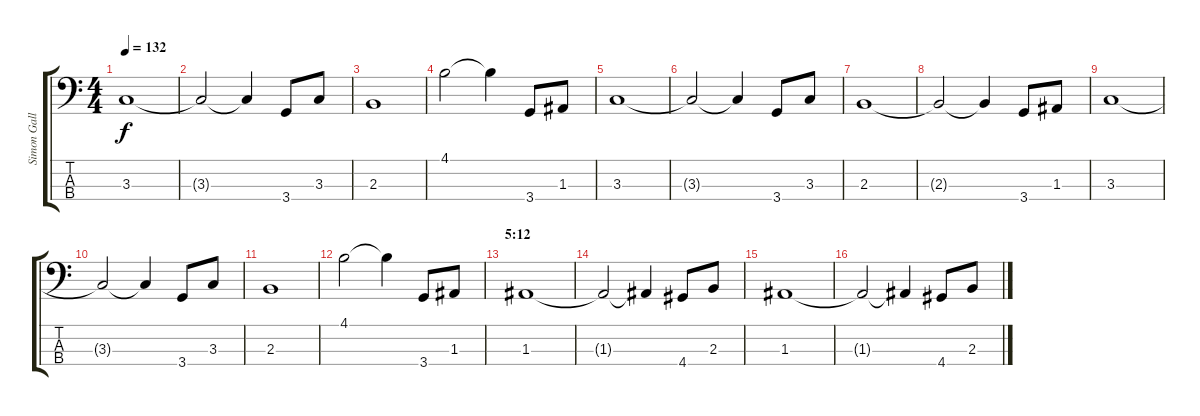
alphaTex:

\track ("Simon Gallup (bass)" "Simon Gall") {instrument electricbasspick}
\staff {score tabs}
\tuning (G2 D2 A1 E1) {hide}
\ts (4 4)
\tempo 132
\clef f4
\ks c
3.3.1{dy f} |
3.3{t}.2 3.3{t}.4 3.4.8 3.3.8 |
2.3.1 |
4.1.2 4.1{t}.4 3.4.8 1.3.8 |
3.3.1 |
3.3{t}.2 3.3{t}.4 3.4.8 3.3.8 |
2.3.1 |
2.3{t}.2 2.3{t}.4 3.4.8 1.3.8 |
3.3.1 |
3.3{t}.2 3.3{t}.4 3.4.8 3.3.8 |
2.3.1 |
4.1.2 4.1{t}.4 3.4.8 1.3.8 |
\section ("" "5:12")
1.3.1 |
1.3{t}.2 1.3{t}.4 4.4.8 2.3.8 |
1.3.1 |
1.3{t}.2 1.3{t}.4 4.4.8 2.3.8
